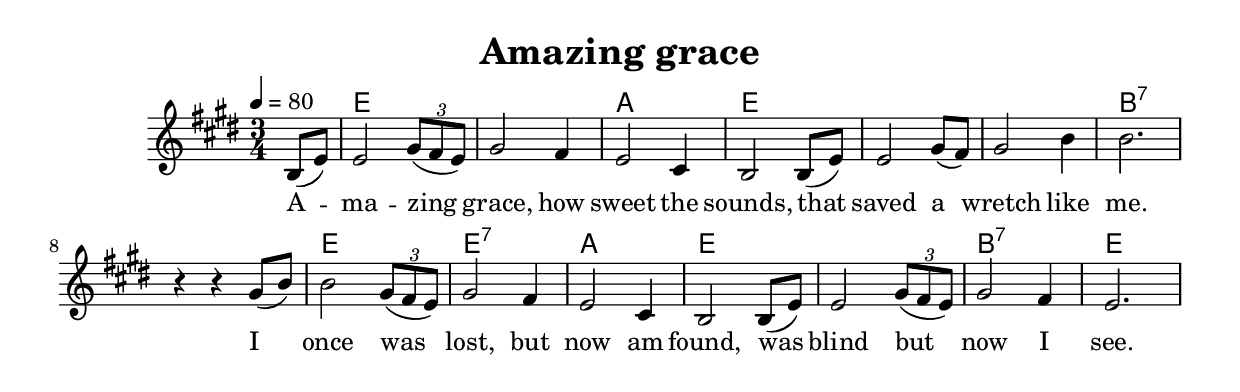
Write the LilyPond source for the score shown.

\version "2.12.3"

\header {
  title = "Amazing grace"
}

melody = \relative c' {
    \tempo 4 = 80
    \clef treble
    \key e \major
    \time 3/4
    \partial 4 b8 (e)
    e2 \times 2/3 { gis8 (fis e) } | gis2 fis4 | e2 cis4 | b2 b8 (e8) | e2 gis8 (fis) | gis2 b4 | b2. \break
    r4 r gis8 (b) | b2 \times 2/3 { gis8 (fis e) } | gis2 fis4 | e2 cis4 | b2 b8 (e8) | e2 \times 2/3 { gis8 (fis e) } | gis2 fis4 | e2. 
    
}
text = \lyricmode {
    A -- ma -- zing grace, how sweet the sounds, 
    that saved a wretch like me.
    I once was lost, but now am found, was blind but now I see.
}
harmonies = \chordmode {
     s4
     e2. e a e e e b:7 s
     e e:7 a e e b:7 e 
}
\score {
<<
\new ChordNames {
\set chordChanges = ##t
\harmonies
}
\new Voice = "one" { \melody }
\new Lyrics \lyricsto "one" \text
>>
\layout { }
\midi { }
}
